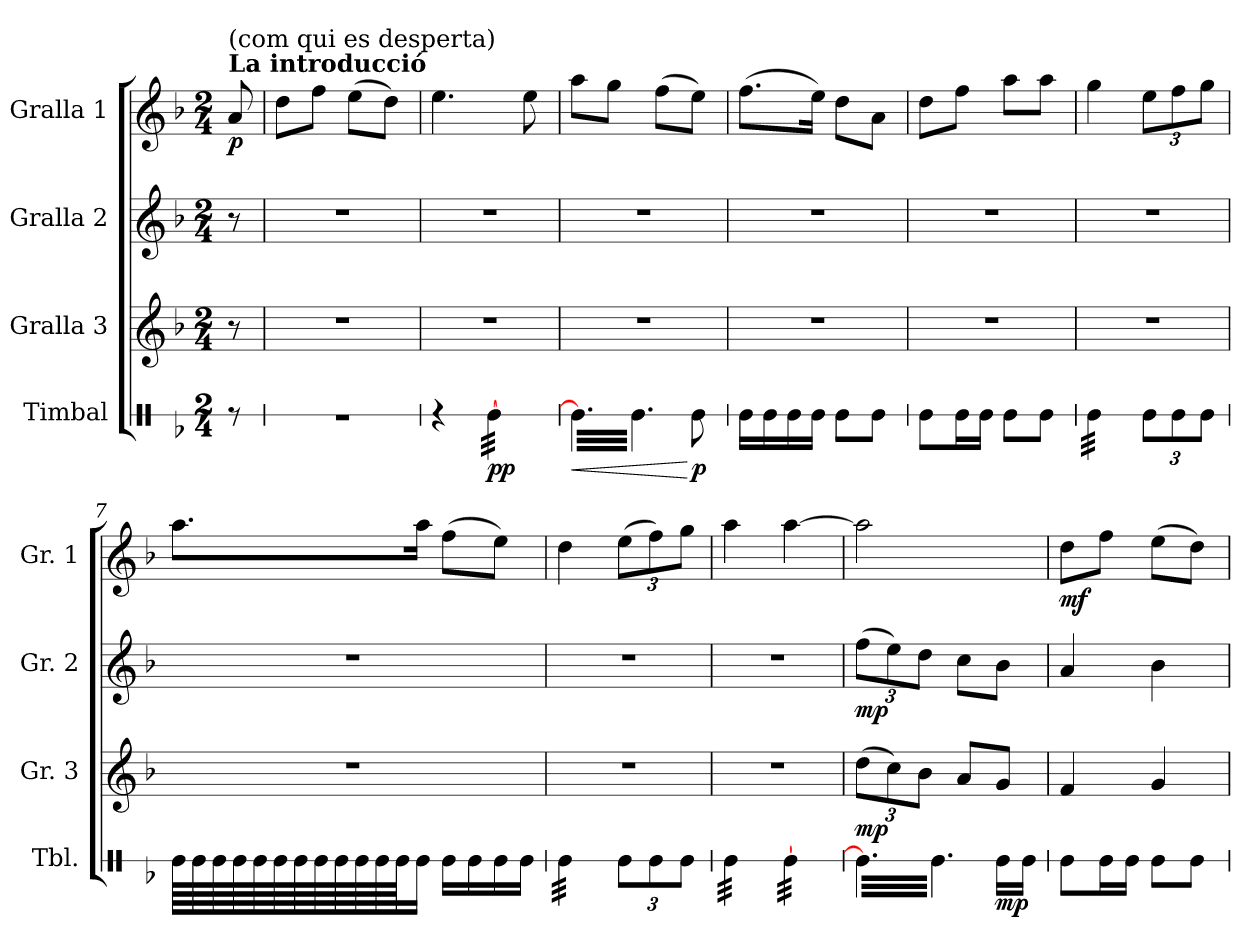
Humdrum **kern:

**kern	**dynam	**kern	**dynam	**kern	**dynam	**kern	**dynam
*part4	*part4	*part3	*part3	*part2	*part2	*part1	*part1
*staff4	*staff4	*staff3	*staff3	*staff2	*staff2	*staff1	*staff1
*I"Timbal	*	*I"Gralla 3	*	*I"Gralla 2	*	*I"Gralla 1	*
*I'Tbl.	*	*I'Gr. 3	*	*I'Gr. 2	*	*I'Gr. 1	*
*stria1	*	*	*	*	*	*	*
*clefX	*	*clefG2	*	*clefG2	*	*clefG2	*
*k[b-]	*	*k[b-]	*	*k[b-]	*	*k[b-]	*
*d:	*	*d:	*	*d:	*	*d:	*
*M2/4	*	*M2/4	*	*M2/4	*	*M2/4	*
*MM60	*	*MM60	*	*MM60	*	*MM60	*
=	=	=	=	=	=	=	=
!	!	!	!	!	!	!LO:TX:a:B:t=La introducció	!
!	!	!	!	!	!	!LO:TX:a:t=(com qui es desperta)	!
!	!	!	!	!	!	!	!LO:DY:b
8r	.	8r	.	8r	.	8a/	p
=1	=1	=1	=1	=1	=1	=1	=1
2r	.	2r	.	2r	.	8dd\L	.
.	.	.	.	.	.	8ff\J	.
.	.	.	.	.	.	(>8ee\L	.
.	.	.	.	.	.	8dd\J)	.
=2	=2	=2	=2	=2	=2	=2	=2
4r	.	2r	.	2r	.	4.ee\	.
!	!LO:DY:b	!	!	!	!	!	!
*tremolo	*	*	*	*	*	*	*
[32Re\LLL	pp	.	.	.	.	.	.
32Re\	.	.	.	.	.	.	.
32Re\	.	.	.	.	.	.	.
32Re\	.	.	.	.	.	.	.
32Re\	.	.	.	.	.	8ee\	.
32Re\	.	.	.	.	.	.	.
32Re\	.	.	.	.	.	.	.
32Re\JJJ	.	.	.	.	.	.	.
=3	=3	=3	=3	=3	=3	=3	=3
!	!LO:HP:b	!	!	!	!	!	!
32Re\]LLL	<	2r	.	2r	.	8aa\L	.
32Re\	.	.	.	.	.	.	.
32Re\	.	.	.	.	.	.	.
32Re\	.	.	.	.	.	.	.
32Re\	.	.	.	.	.	8gg\J	.
32Re\	.	.	.	.	.	.	.
32Re\	.	.	.	.	.	.	.
32Re\	.	.	.	.	.	.	.
32Re\	.	.	.	.	.	(>8ff\L	.
32Re\	.	.	.	.	.	.	.
32Re\	.	.	.	.	.	.	.
32Re\JJJ	.	.	.	.	.	.	.
*Xtremolo	*	*	*	*	*	*	*
!	!LO:DY:n=1:b	!	!	!	!	!	!
8Re\	[ p	.	.	.	.	8ee\J)	.
=4	=4	=4	=4	=4	=4	=4	=4
16Re\LL	.	2r	.	2r	.	(>8.ff\L	.
16Re\	.	.	.	.	.	.	.
16Re\	.	.	.	.	.	.	.
16Re\JJ	.	.	.	.	.	16ee\Jk)	.
8Re\L	.	.	.	.	.	8dd\L	.
8Re\J	.	.	.	.	.	8a\J	.
=5	=5	=5	=5	=5	=5	=5	=5
8Re\L	.	2r	.	2r	.	8dd\L	.
16Re\L	.	.	.	.	.	8ff\J	.
16Re\JJ	.	.	.	.	.	.	.
8Re\L	.	.	.	.	.	8aa\L	.
8Re\J	.	.	.	.	.	8aa\J	.
=6	=6	=6	=6	=6	=6	=6	=6
*tremolo	*	*	*	*	*	*	*
32Re\LLL	.	2r	.	2r	.	4gg\	.
32Re\	.	.	.	.	.	.	.
32Re\	.	.	.	.	.	.	.
32Re\	.	.	.	.	.	.	.
32Re\	.	.	.	.	.	.	.
32Re\	.	.	.	.	.	.	.
32Re\	.	.	.	.	.	.	.
32Re\JJJ	.	.	.	.	.	.	.
*Xtremolo	*	*	*	*	*	*	*
12Re\L	.	.	.	.	.	12ee\L	.
12Re\	.	.	.	.	.	12ff\	.
12Re\J	.	.	.	.	.	12gg\J	.
=7	=7	=7	=7	=7	=7	=7	=7
*tremolo	*	*	*	*	*	*	*
64Re\LLLL	.	2r	.	2r	.	8.aa\L	.
64Re\	.	.	.	.	.	.	.
64Re\	.	.	.	.	.	.	.
64Re\	.	.	.	.	.	.	.
64Re\	.	.	.	.	.	.	.
64Re\	.	.	.	.	.	.	.
64Re\	.	.	.	.	.	.	.
64Re\	.	.	.	.	.	.	.
64Re\	.	.	.	.	.	.	.
64Re\	.	.	.	.	.	.	.
64Re\	.	.	.	.	.	.	.
64Re\JJJJ	.	.	.	.	.	.	.
*Xtremolo	*	*	*	*	*	*	*
16Re\Jk	.	.	.	.	.	16aa\Jk	.
16Re\LL	.	.	.	.	.	(>8ff\L	.
16Re\	.	.	.	.	.	.	.
16Re\	.	.	.	.	.	8ee\J)	.
16Re\JJ	.	.	.	.	.	.	.
=8	=8	=8	=8	=8	=8	=8	=8
*tremolo	*	*	*	*	*	*	*
32Re\LLL	.	2r	.	2r	.	4dd\	.
32Re\	.	.	.	.	.	.	.
32Re\	.	.	.	.	.	.	.
32Re\	.	.	.	.	.	.	.
32Re\	.	.	.	.	.	.	.
32Re\	.	.	.	.	.	.	.
32Re\	.	.	.	.	.	.	.
32Re\JJJ	.	.	.	.	.	.	.
*Xtremolo	*	*	*	*	*	*	*
12Re\L	.	.	.	.	.	(>12ee\L	.
12Re\	.	.	.	.	.	12ff\)	.
12Re\J	.	.	.	.	.	12gg\J	.
!!LO:LB:g=z
=9	=9	=9	=9	=9	=9	=9	=9
*tremolo	*	*	*	*	*	*	*
32Re\LLL	.	2r	.	2r	.	4aa\	.
32Re\	.	.	.	.	.	.	.
32Re\	.	.	.	.	.	.	.
32Re\	.	.	.	.	.	.	.
32Re\	.	.	.	.	.	.	.
32Re\	.	.	.	.	.	.	.
32Re\	.	.	.	.	.	.	.
32Re\JJJ	.	.	.	.	.	.	.
[32Re\LLL	.	.	.	.	.	[4aa\	.
32Re\	.	.	.	.	.	.	.
32Re\	.	.	.	.	.	.	.
32Re\	.	.	.	.	.	.	.
32Re\	.	.	.	.	.	.	.
32Re\	.	.	.	.	.	.	.
32Re\	.	.	.	.	.	.	.
32Re\JJJ	.	.	.	.	.	.	.
=10	=10	=10	=10	=10	=10	=10	=10
!	!	!	!LO:DY:b	!	!LO:DY:b	!	!
32Re\]LLL	.	(>12dd\L	mp	(>12ff\L	mp	2aa\]	.
32Re\	.	.	.	.	.	.	.
32Re\	.	.	.	.	.	.	.
.	.	12cc\)	.	12ee\)	.	.	.
32Re\	.	.	.	.	.	.	.
32Re\	.	.	.	.	.	.	.
32Re\	.	.	.	.	.	.	.
.	.	12b-\J	.	12dd\J	.	.	.
32Re\	.	.	.	.	.	.	.
32Re\	.	.	.	.	.	.	.
32Re\	.	8a/L	.	8cc\L	.	.	.
32Re\	.	.	.	.	.	.	.
32Re\	.	.	.	.	.	.	.
32Re\JJJ	.	.	.	.	.	.	.
*Xtremolo	*	*	*	*	*	*	*
!	!LO:DY:b	!	!	!	!	!	!
16Re\LL	mp	8g/J	.	8b-\J	.	.	.
16Re\JJ	.	.	.	.	.	.	.
=11	=11	=11	=11	=11	=11	=11	=11
!	!	!	!	!	!	!	!LO:DY:b
8Re\L	.	4f/	.	4a/	.	8dd\L	mf
16Re\L	.	.	.	.	.	8ff\J	.
16Re\JJ	.	.	.	.	.	.	.
8Re\L	.	4g/	.	4b-\	.	(>8ee\L	.
8Re\J	.	.	.	.	.	8dd\J)	.
=	=	=	=	=	=	=	=
*-	*-	*-	*-	*-	*-	*-	*-
